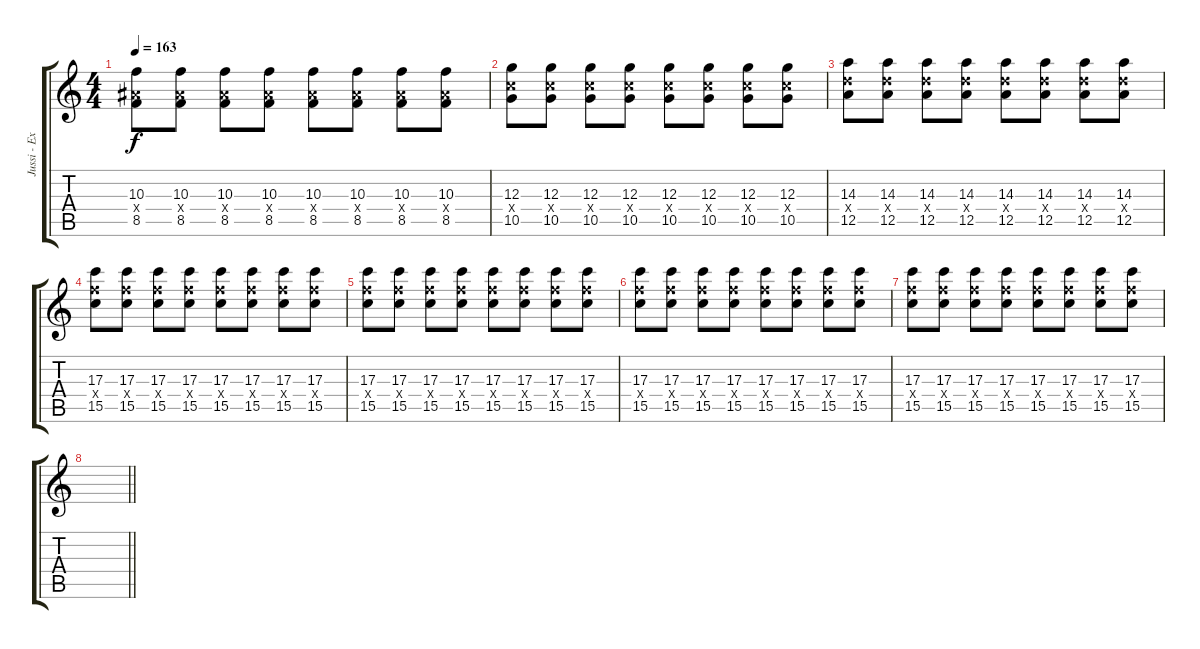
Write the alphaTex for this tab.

\track ("Jussi - Extra guitar" "Jussi - Ex") {instrument overdrivenguitar}
\staff {score tabs}
\tuning (E4 B3 G3 D3 A2 D2) {hide}
\ts (4 4)
\tempo 163
\clef g2
\ks c
(10.3 8.4{x} 8.5).8{dy f} (10.3 8.4{x} 8.5).8 (10.3 8.4{x} 8.5).8 (10.3 8.4{x} 8.5).8 (10.3 8.4{x} 8.5).8 (10.3 8.4{x} 8.5).8 (10.3 8.4{x} 8.5).8 (10.3 8.4{x} 8.5).8 |
(12.3 10.4{x} 10.5).8 (12.3 10.4{x} 10.5).8 (12.3 10.4{x} 10.5).8 (12.3 10.4{x} 10.5).8 (12.3 10.4{x} 10.5).8 (12.3 10.4{x} 10.5).8 (12.3 10.4{x} 10.5).8 (12.3 10.4{x} 10.5).8 |
(14.3 12.4{x} 12.5).8 (14.3 12.4{x} 12.5).8 (14.3 12.4{x} 12.5).8 (14.3 12.4{x} 12.5).8 (14.3 12.4{x} 12.5).8 (14.3 12.4{x} 12.5).8 (14.3 12.4{x} 12.5).8 (14.3 12.4{x} 12.5).8 |
(17.3 15.4{x} 15.5).8 (17.3 15.4{x} 15.5).8 (17.3 15.4{x} 15.5).8 (17.3 15.4{x} 15.5).8 (17.3 15.4{x} 15.5).8 (17.3 15.4{x} 15.5).8 (17.3 15.4{x} 15.5).8 (17.3 15.4{x} 15.5).8 |
(17.3 15.4{x} 15.5).8 (17.3 15.4{x} 15.5).8 (17.3 15.4{x} 15.5).8 (17.3 15.4{x} 15.5).8 (17.3 15.4{x} 15.5).8 (17.3 15.4{x} 15.5).8 (17.3 15.4{x} 15.5).8 (17.3 15.4{x} 15.5).8 |
(17.3 15.4{x} 15.5).8 (17.3 15.4{x} 15.5).8 (17.3 15.4{x} 15.5).8 (17.3 15.4{x} 15.5).8 (17.3 15.4{x} 15.5).8 (17.3 15.4{x} 15.5).8 (17.3 15.4{x} 15.5).8 (17.3 15.4{x} 15.5).8 |
(17.3 15.4{x} 15.5).8 (17.3 15.4{x} 15.5).8 (17.3 15.4{x} 15.5).8 (17.3 15.4{x} 15.5).8 (17.3 15.4{x} 15.5).8 (17.3 15.4{x} 15.5).8 (17.3 15.4{x} 15.5).8 (17.3 15.4{x} 15.5).8 |
\barLineRight lightlight
